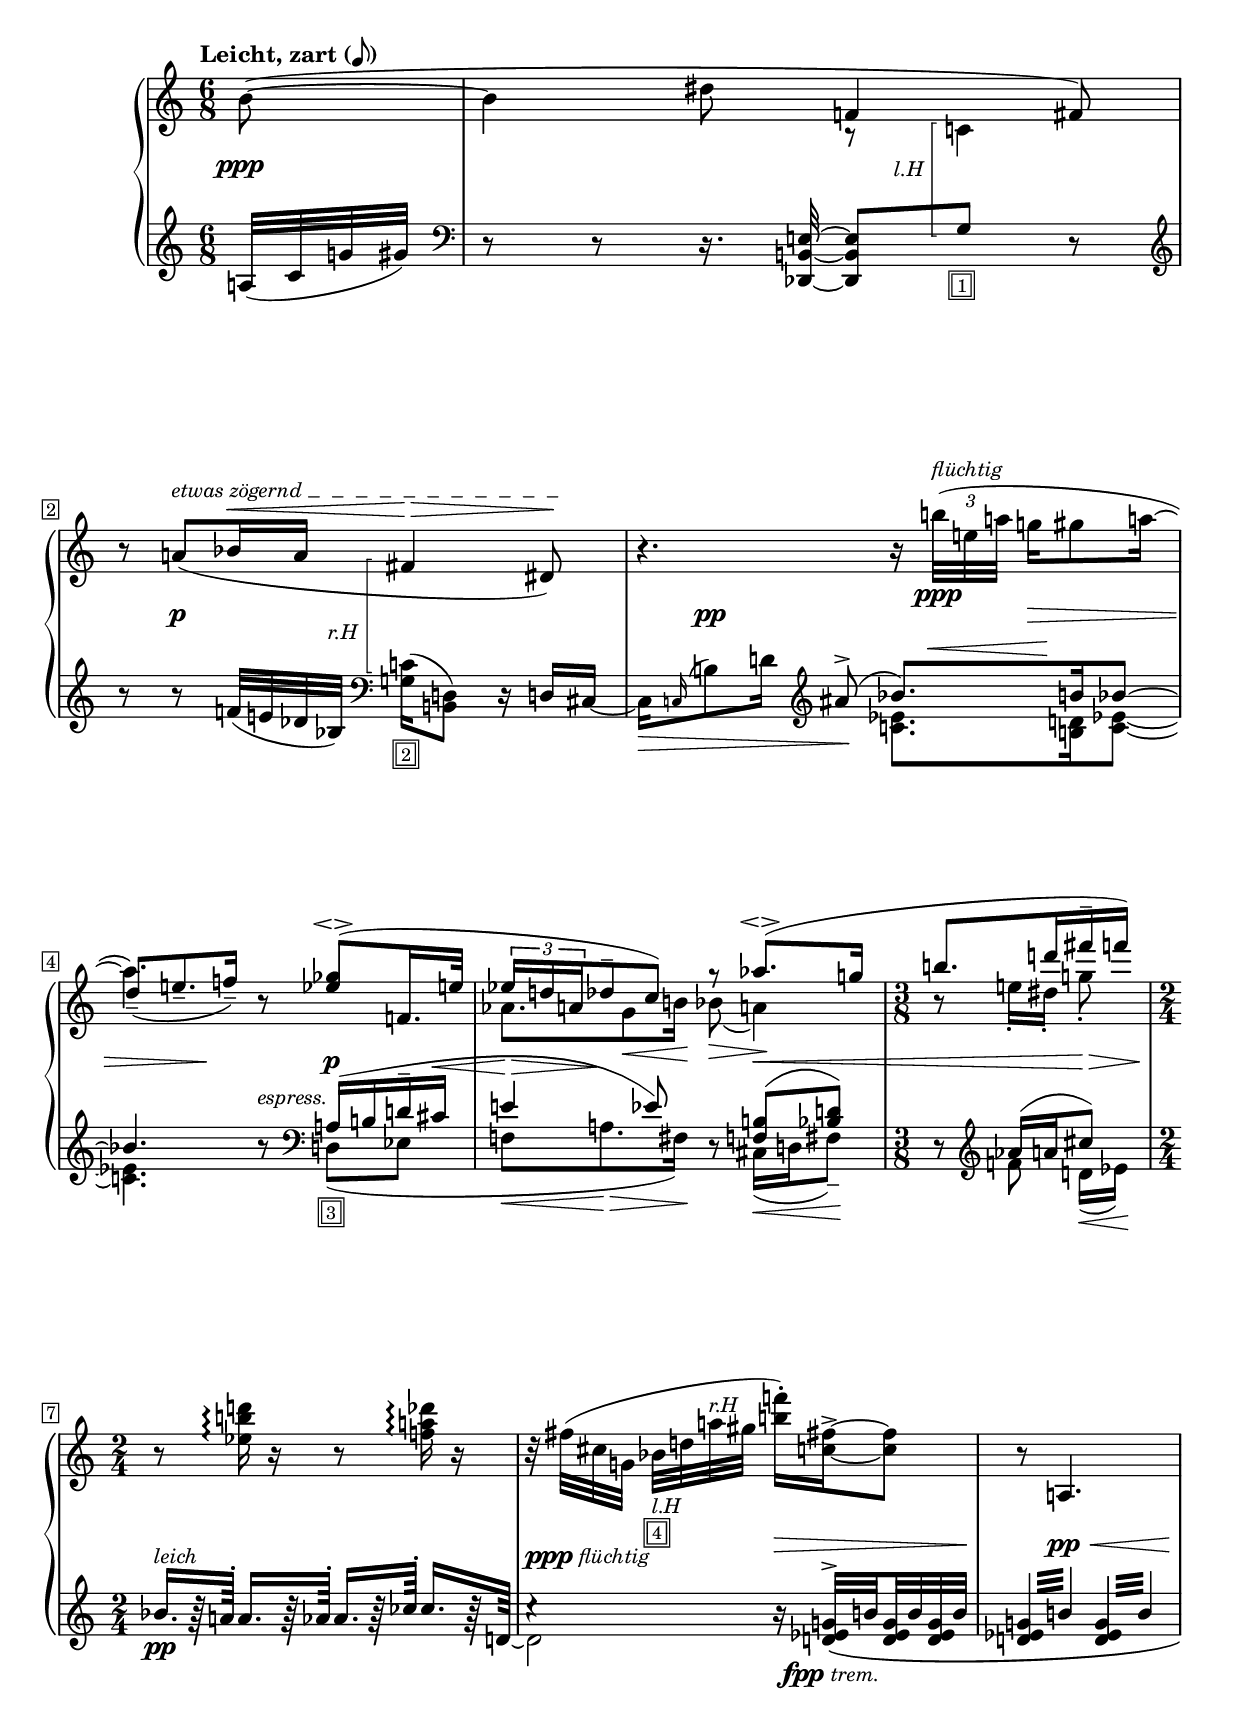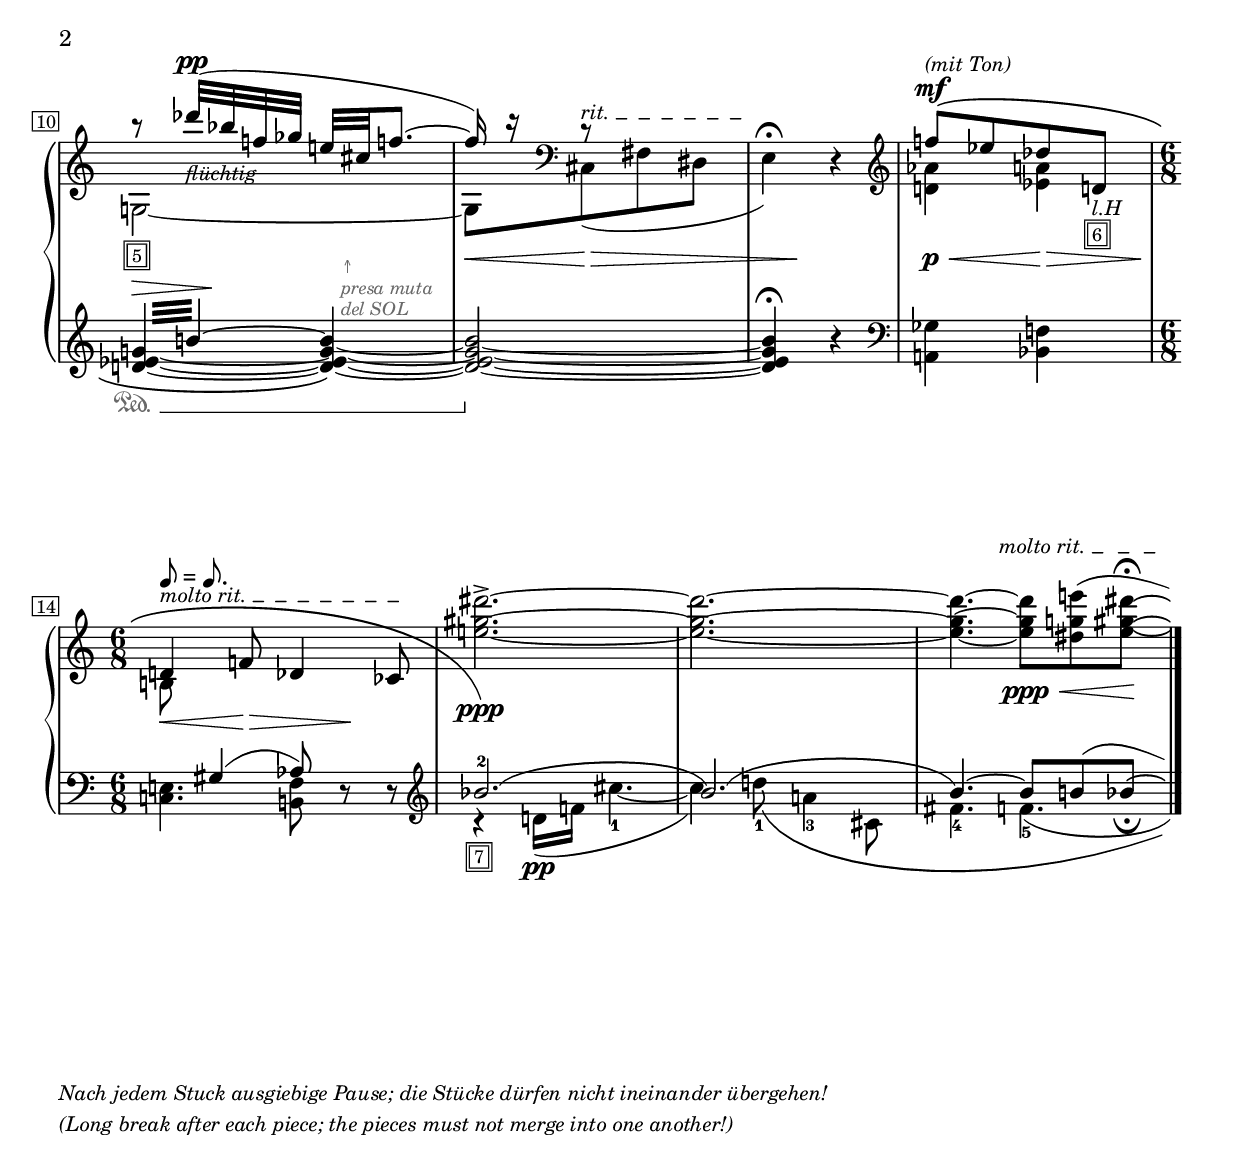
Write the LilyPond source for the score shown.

Global = {
  \key c \major
  \time 6/8
  \include "../global.ly"
}

% extend laissez-vibrer tie
extendLV = #(define-music-function (parser location further) (number?) #{
  \once \override LaissezVibrerTie.X-extent = #'(0 . 0)
  \once \override LaissezVibrerTie.details.note-head-gap = #(/ further -2)
  \once \override LaissezVibrerTie.extra-offset = #(cons (/ further 2) 0)
#})

csBracket = \override PianoStaff.Arpeggio.stencil = #ly:arpeggio::brew-chord-bracket
grayTextColor = #(x11-color "dimgray")
lH = \markup \italic\small { "l.H" }
rH = \markup \italic\small { "r.H" }

Sopran = \context Voice = "one" \relative c'' {
  \voiceOne
  \override MultiMeasureRest.staff-position = #0
  \override Rest.staff-position = #0
  \override DynamicText.Y-offset = #-2.4
  \override Hairpin.Y-offset = #-2
  \stemNeutral\slurNeutral
  \tempo \markup {
    \bold\concat { "Leicht, zart (" { \tiny\note {8} #1 } ")" }
  }
  \partial 8 b8~(
  %1
  | b4 dis8 f,!4 fis8)
    \break
  | r a![(^\markup {
      \small "etwas zögernd"
      %\override #'((on . 0.3) (off . 0.5))
      \draw-dashed-line #'(24 . 0)
    } bes16^\< a]
    \once\override Staff.TextScript.extra-offset = #'(-7 . -2)
    \csBracket fis4_\rH
    \arpeggio\!\> dis8\!)
    \revert PianoStaff.Arpeggio.stencil
  | r4. r16 \tuplet 3/2 { b''!32[(\ppp^\markup \italic\small {
       "flüchtig"
    } e,! a!] } g!16[ gis8 a!16~]
  | a4.) r8 \stemUp\slurUp <ees ges>8\espressivo[( f,!16. e'!32]
  %5
  | \tuplet 3/2 { ees16 d! a! } des8^- c) g'\rest aes8.\espressivo[( g16]
  | \time 3/8 b!8.[ d!16 fis^- f!])
  | \time 2/4 \stemDown r8 <ees, b'! d!>16\arpeggio r16 r8 <f! a! des>16\arpeggio r16
  | r32 fis[( cis g!]
    bes_\lH[_\markup \annotation 4 d!
    \once\override Staff.TextScript.extra-offset = #'(0 . -3.6)
    a'!^\rH gis]
    <b! f'!>16^.)[ <c,!_~ fis~>^> q8]
  | r8 \stemUp a,!4.
  %10
  | b''8\rest
    \once\override Staff.TextScript.extra-offset = #'(0 . 6)
    des32^\pp_\markup \italic\small { "flüchtig" }
    [( bes f! ges] e![ cis f!8.~]
  | f16) c'16\rest c,,8\rest^\markup {
      \small "rit."
      \draw-dashed-line #'(12 . 0)
    } s4
  | s2
  | \shape #'(
      (( 0 . 0) (0 . 0) (0 . 0) (0 . 0))
      (( 0.5 . 1) (0 . 1) (0 . -2) (0 . -11))
    ) PhrasingSlur

    f'!8[\(^\mf^\markup {
      \small "(mit Ton)"
    } ees des d,!_\lH_\markup \annotation {6}]
    \break
  | \time 6/8 d!4^\markup {
      \small "molto rit."
      \draw-dashed-line #'(14 . 0)
    }^\markup { \tiny\note {8} #1 "=" \tiny\note {8.} #1  } f!8 des4 ces8
  %15
  | \stemDown\tieNeutral
    <e'! gis dis'>2.~^>\ppp\)
  | <e gis dis'>2.~
  | <e gis dis'>4.~
    \once\override Staff.TextScript.extra-offset = #'(-2 . 0)
    q8[^\markup {
      \small "molto rit."
      \draw-dashed-line #'(6 . 0)
    }
    \shape #'((0 . 0) (0 . 0) (0 . 1) (4 . 0.2)) Slur
    <dis g! e'!>(
    \extendLV #2
    \override LaissezVibrerTieColumn.tie-configuration
       = #`((9 . ,UP)
            (5 . ,UP)
            (3 . ,DOWN))
    <e gis dis'>]\laissezVibrer\fermata)
  \fine
}

Alto = \context Voice = "two" \relative c' {
  \voiceTwo
  \override MultiMeasureRest.staff-position = #0
  \override Rest.staff-position = #0
  \partial 8 s8
  %1
  | s4. b8\rest
    \once\override Staff.TextScript.extra-offset = #'(-6 . 0)
    \csBracket c!4\arpeggio-\lH
  | s2.*2
  | \stemUp d'8_-[( e!8._- f!16_-)] s4.
  %5
  | \stemDown aes,8.[ g8\< b!16\!] bes8(\> a!4)\!
  | r8 e'!16_.[ dis_.] g!8_.
  | s2*3
  %10
  | g,,!2~_\markup \annotation {5}
  | g8[ \clef bass cis,( fis dis]
  | e4)^\fermata r
    \clef treble
  | <d'! aes'>4 <ees a!>
  | b!8\< s s\!\> s s\! s

}

Tenor = \context Voice = "three" \relative c' {
  \voiceThree
  \override MultiMeasureRest.staff-position = #0
  \override Rest.staff-position = #0
  \set baseMoment = #(ly:make-moment 1/8)
  \partial 8 s8
  %1
  | s2.
  | s4.
    \stemDown
    \once\omit Beam
    \csBracket c!16\arpeggio[( d,!8]) s8.
  | s4
    \clef bass \stemUp\tieUp\slurUp ais''8^>^(
    \once\override Hairpin.shorten-pair = #'(3.5 . 3.5)
    bes8.[)^\< b!16\! bes8~]
  | \override Hairpin.to-barline = ##f
    \override Slur.height-limit = 20
    \override DynamicLineSpanner.outside-staff-priority = ##f
    bes4. s8
    \clef bass
    \shape #'((0 . 0) (0 . -5) (0 . -1) (0 . 0)) Slur
    a,!16[( b! d!^- cis^\<]
  %5
  | \once\override Hairpin.shorten-pair = #'(0 . 6)
    e!4\!^\> ees8)\! s <f,! b!>[( <bes d!>])
  | s8 aes'16[( a! cis8])
    \override Hairpin.to-barline = ##t
  | s2
  | \set subdivideBeams = ##t
    c4\rest r16
    \once\override Staff.TextScript.extra-offset = #'(-4 . 0.5)
    <d,! ees g!>32^>[_\(_\markup {
      \dynamic fpp \small "trem."
    } b'! <d, ees g> b' <d, ees g> b']
  | \repeat tremolo 4 { <d,! ees g!>32 b'! }
    \repeat tremolo 4 { <d, ees g>32 b' }
  %10
  | \set tieWaitForNote = ##t
    \once\override Hairpin.shorten-pair = #'(0 . 13)
    \set Staff.pedalSustainStyle = #'mixed
    \override Staff.SustainPedal.color = #(x11-color "dimgray")
    \repeat tremolo 4 {
      <d,! ees g!>32^\>_~\sustainOn b'!~
    }
    <d, ees g b>4_~\)\!^\markup \italic\tiny {
      \hspace #2 \with-color \grayTextColor
      \column {
        \line { \char ##x2191 }
        \raise #1 \line { "presa muta" }
        \raise #2 \line { "del SOL" }
      }
    }
  | <d ees g b>2_~\sustainOff
  | <d ees g b>4\fermata r
  | s2
  | s8 gis,4( aes8) s4
  %15
  | \shape #'((0 . 0) (0 . 1.5) (0 . 2.5) (0 . 0)) Tie
    bes'2.-2~_\markup \annotation 7
  | \shape #'((0 . 0) (0 . 2.5) (0 . 2.5) (0 . 0)) Tie
    2.~
  | 4.~ 8[
    \shape #'((0 . 0) (0 . 0) (0 . 0.3) (3 . -0.5)) Slur
    b!(
    \extendLV #1.5
    \once\override LaissezVibrerTieColumn.tie-configuration = #`((2 . ,UP))
    bes\laissezVibrer]_\fermata
    <>)
}

Bass = \context Voice = "four" \relative c' {
  \voiceFour
  \override MultiMeasureRest.staff-position = #0
  \override Rest.staff-position = #0
  \stemNeutral\slurNeutral\tieNeutral
  \clef treble
  \partial 8 a!32[( c g'! gis)]
  %1
  | \clef bass r8 r r16. <des,, b'! e!>32~ q8[ \csBracket g'\arpeggio]_\markup \annotation 1 r
  | \clef treble r r f'32[( e! des bes])
    \clef bass
    g!16[_\markup \annotation 2 b,!8] r16 d![ cis~]
  | cis16[_\> \appoggiatura c!16 b'!8 d!16]
    \clef treble \stemDown\slurDown s8\! <c! ees>8.[ <b! d!>16 <c_~ ees_~>8]
  | <c! ees>4.
    \once\override Staff.TextScript.extra-offset = #'(0 . 0.2)
    r8^\markup { \small "espress." }
    \clef bass d,!8[(_\markup \annotation 3 ees]
  %5
  | f!8[_\< a!8.\!\> fis16\!]) r8 cis16[(_\< d fis8_-])\!
  | \time 3/8 r8 \clef treble f'! d!16[(\< ees])\!
  | \time 2/4 \stemUp bes'16.[_\pp r64 a!^.] a16.[ r64 aes^.] aes16.[ r64 ces^.] ces16.[ r64 d,!~]
  | \stemDown d2
  | s1*2/4*4
  %13
  | \clef bass <a,! ges'>4 <bes f'!>
  | \time 6/8 <c! e!>4. <b! f'>8 r r
  | \clef treble c'4\rest d!16[(\pp f!] cis'4.-1_~
  | cis4)
    \shape #'((-0.5 . -1.5) (0 . 0) (0 . -1) (14 . -1.5)) PhrasingSlur
    d!8-1\( a!4-3	 cis,8
  | fis4.-4
    \shape #'((0 . 0) (0 . -0.5) (0 . -0.8) (0 . 0)) Slur
    f!4.(-5 <>)\)
  \fine
}

centerDynamics = {
  \partial 8
    \once\override Staff.TextScript.extra-offset = #'(-2 . 0)
    s8-\markup { \dynamic ppp }
  %1
  | s2.
  | s8 s4\p s4.
  | s16 s8\pp s8. s8 s\> s
  | s4 s8\! s8 s\p s
  %5
  | s2 s4\<
  | s8 s s16\!\> s
  | s4\!-\markup { \small "leich" } s
  | s4-\markup { \dynamic ppp \small "flüchtig" }
    s4\>
  | s8\! s\pp\< s4
  %10
  | s4\! s
  | s8\< s4\!\> s8
  | s8 s\! s4
  | s8\p\< s s\!\> s
  | s8\! s s2
  %15
  | s2.*2
  | s4 s8 s\ppp\< s s\!
}

\score {
  \new PianoStaff \with { connectArpeggios = ##t }
  <<
    \accidentalStyle Score.piano
    \context Staff = "upper" <<
      \set Staff.midiInstrument = #"acoustic grand"
      \Global
      \clef treble
      \Sopran
      \Alto
    >>
    \context Dynamics <<
      \Global \centerDynamics
    >>
    \context Staff = "lower" <<
      \set Staff.midiInstrument = #"acoustic grand"
      \Global
      \clef bass
      \Tenor
      \Bass
    >>
  >>
  \header {
    composer = "Arnold Schönberg"
    %opus = "Op. 19"
    title = \markup {
      \fill-line {
        \center-column {
          \null\null
          \line { \abs-fontsize #18 "Sechs kleine Klavierstücke, Op. 19" }
          \line {
            \abs-fontsize #14 \italic "Six little piano pieces"
            \abs-fontsize #14 \normal-text\bold "(1911)"
          }
          \null
          \line { \abs-fontsize #20 "I." }
          \null
        }
      }
    }
    % \markup { \abs-fontsize #30 "1." }
    subtitle = #f
  }
  \layout {
    \context {
      \PianoStaff
      % More space between staves in the same PianoStaff
      \override StaffGrouper.staff-staff-spacing.minimum-distance = 14
      \override TextScript.font-shape = #'italic
    }
  }
  \midi {
    \tempo 4 = 56
  }
}

\markup \small\italic {
  \column {
    \fill-line {
       "Nach jedem Stuck ausgiebige Pause; die Stücke dürfen nicht ineinander übergehen!" ""
    }
    \fill-line {
      "(Long break after each piece; the pieces must not merge into one another!)" ""
    }
  }
}
